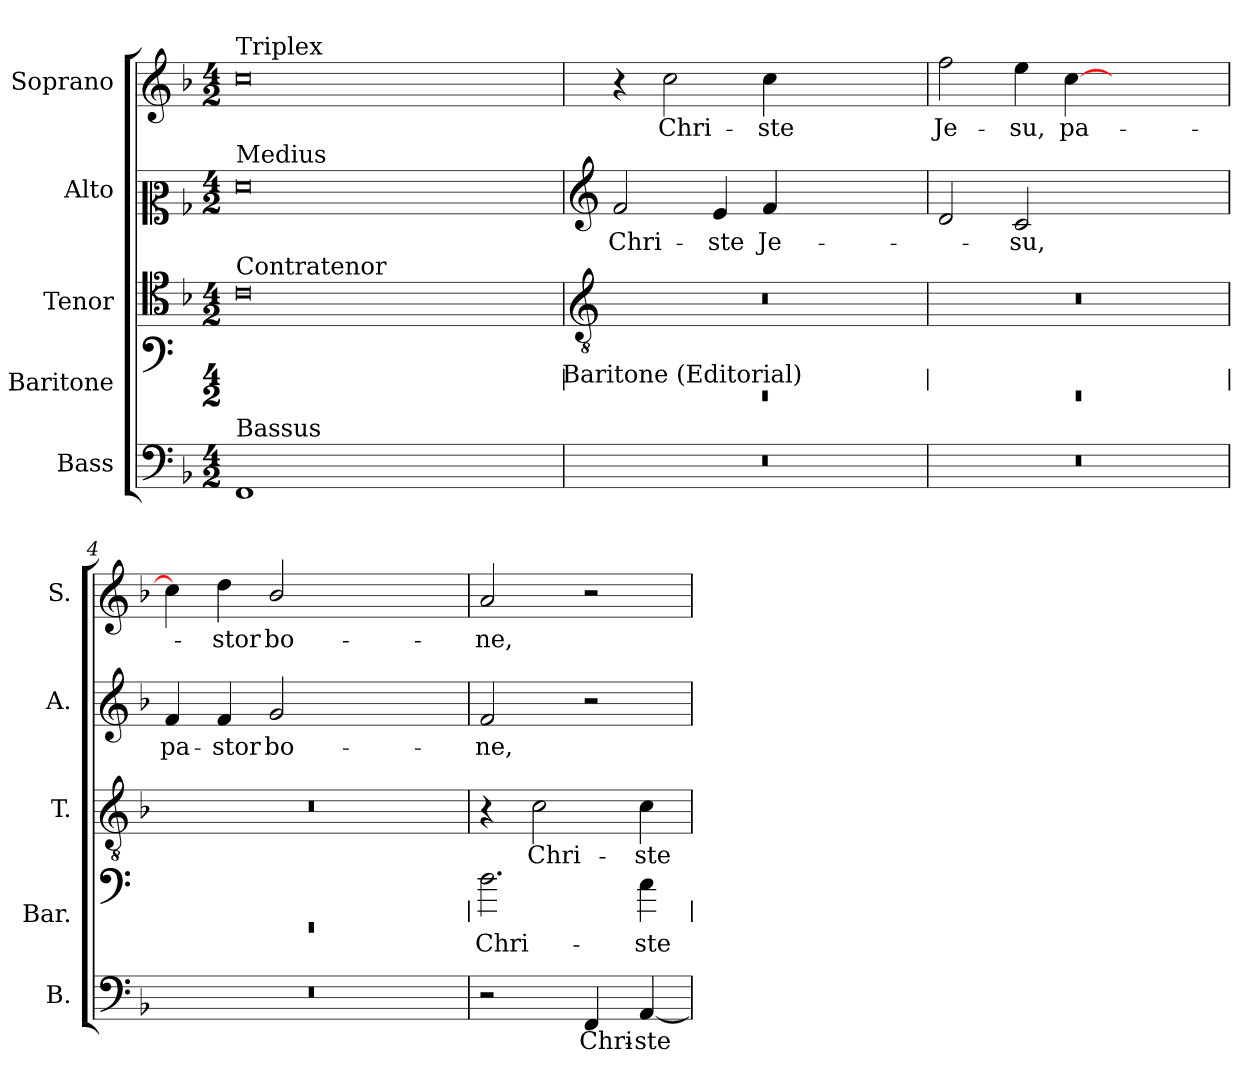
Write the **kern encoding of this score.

**kern	**text	**kern	**text	**kern	**text	**kern	**text	**kern	**text
*part5	*part5	*part4	*part4	*part3	*part3	*part2	*part2	*part1	*part1
*staff5	*staff5	*staff4	*staff4	*staff3	*staff3	*staff2	*staff2	*staff1	*staff1
*I"Bass	*	*I"Baritone	*	*I"Tenor	*	*I"Alto	*	*I"Soprano	*
*I'B.	*	*I'Bar.	*	*I'T.	*	*I'A.	*	*I'S.	*
!!LO:PB:g=z
*	*	*stria0	*	*	*	*	*	*	*
*clefF4	*	*clefF4	*	*clefC4	*	*clefC2	*	*clefG2	*
*	*	*	*	*ITrd7c12	*	*	*	*	*
*k[b-]	*	*k[]	*	*k[b-]	*	*k[b-]	*	*k[b-]	*
*F:	*	*C:	*	*F:	*	*F:	*	*F:	*
*M4/2	*	*M4/2	*	*M4/2	*	*M4/2	*	*M4/2	*
=1	=1	=1	=1	=1	=1	=1	=1	=1	=1
!	!	!	!	!	!	!	!	!LO:TX:a:t=Triplex	!
!	!	!	!	!	!	!LO:TX:a:t=Medius	!	!	!
!	!	!	!	!LO:TX:a:t=Contratenor	!	!	!	!	!
!LO:TX:a:t=Bassus	!	!	!	!	!	!	!	!	!
!	!	!LO:N:vis=1	!	!	!	!	!	!	!
*	*	*^	*	*	*	*	*	*	*
1FFi	.	0ryy	1ryy	.	0Ci	.	0fi	.	0cci	.
1ryy	.	.	2ryy	.	.	.	.	.	.	.
.	.	.	4ryy	.	.	.	.	.	.	.
.	.	.	8ryy	.	.	.	.	.	.	.
.	.	.	16ryy	.	.	.	.	.	.	.
.	.	.	32ryy	.	.	.	.	.	.	.
.	.	.	64ryy	.	.	.	.	.	.	.
.	.	.	128...ryy	.	.	.	.	.	.	.
!	!	!	!LO:TX:a:t=Baritone (Editorial)	!	!	!	!	!	!	!
.	.	.	1024ryy	.	.	.	.	.	.	.
*	*	*v	*v	*	*	*	*	*	*	*
=2	=2	=2	=2	=2	=2	=2	=2	=2	=2
*	*	*	*	*clefGv2	*	*clefG2	*	*	*
*	*	*^	*	*	*	*	*	*	*
!	!	!	!	!	!	!	!	!LO:LY:b:color=#000000	!	!
*	*	*v	*v	*	*	*	*	*	*	*
0r	.	0r	.	0r	.	2fi/	Chri-	4r	.
!	!	!	!	!	!	!	!	!	!LO:LY:b:color=#000000
.	.	.	.	.	.	.	.	2cci\	Chri-
!	!	!	!	!	!	!	!LO:LY:b:color=#000000	!	!
.	.	.	.	.	.	4ei/	-ste	.	.
!	!	!	!	!	!	!	!LO:LY:b:color=#000000	!	!
!	!	!	!	!	!	!	!	!	!LO:LY:b:color=#000000
.	.	.	.	.	.	4fi/	Je-	4cci\	-ste
.	.	.	.	.	.	1ryy	.	1ryy	.
=3	=3	=3	=3	=3	=3	=3	=3	=3	=3
!	!	!	!	!	!	!	!	!	!LO:LY:b:color=#000000
0r	.	0r	.	0r	.	2di/	.	2ffi\	Je-
!	!	!	!	!	!	!	!LO:LY:b:color=#000000	!	!
!	!	!	!	!	!	!	!	!	!LO:LY:b:color=#000000
.	.	.	.	.	.	2ci/	-su,	4eei\	-su,
!	!	!	!	!	!	!	!	!	!LO:LY:b:color=#000000
.	.	.	.	.	.	.	.	[4cci\	pa-
.	.	.	.	.	.	1ryy	.	1ryy	.
=4	=4	=4	=4	=4	=4	=4	=4	=4	=4
!	!	!	!	!	!	!	!LO:LY:b:color=#000000	!	!
0r	.	0r	.	0r	.	4fi/	pa-	4cci\]	.
!	!	!	!	!	!	!	!LO:LY:b:color=#000000	!	!
!	!	!	!	!	!	!	!	!	!LO:LY:b:color=#000000
.	.	.	.	.	.	4fi/	-stor	4ddi\	-stor
!	!	!	!	!	!	!	!LO:LY:b:color=#000000	!	!
!	!	!	!	!	!	!	!	!	!LO:LY:b:color=#000000
.	.	.	.	.	.	2gi/	bo-	2b-i/	bo-
.	.	.	.	.	.	1ryy	.	1ryy	.
=5	=5	=5	=5	=5	=5	=5	=5	=5	=5
!	!	!	!LO:LY:b:color=#000000	!	!	!	!	!	!
!	!	!	!	!	!	!	!LO:LY:b:color=#000000	!	!
!	!	!	!	!	!	!	!	!	!LO:LY:b:color=#000000
2r	.	2.Fi\	Chri-	4r	.	2fi/	-ne,	2ai/	-ne,
!	!	!	!	!	!LO:LY:b:color=#000000	!	!	!	!
.	.	.	.	2Ci\	Chri-	.	.	.	.
!	!LO:LY:b:color=#000000	!	!	!	!	!	!	!	!
4FFi/	Chri-	.	.	.	.	2r	.	2r	.
!	!LO:LY:b:color=#000000	!	!	!	!	!	!	!	!
!	!	!	!LO:LY:b:color=#000000	!	!	!	!	!	!
!	!	!	!	!	!LO:LY:b:color=#000000	!	!	!	!
[4AAi/	-ste	4Ei\	-ste	4Ci\	-ste	.	.	.	.
=	=	=	=	=	=	=	=	=	=
*-	*-	*-	*-	*-	*-	*-	*-	*-	*-
